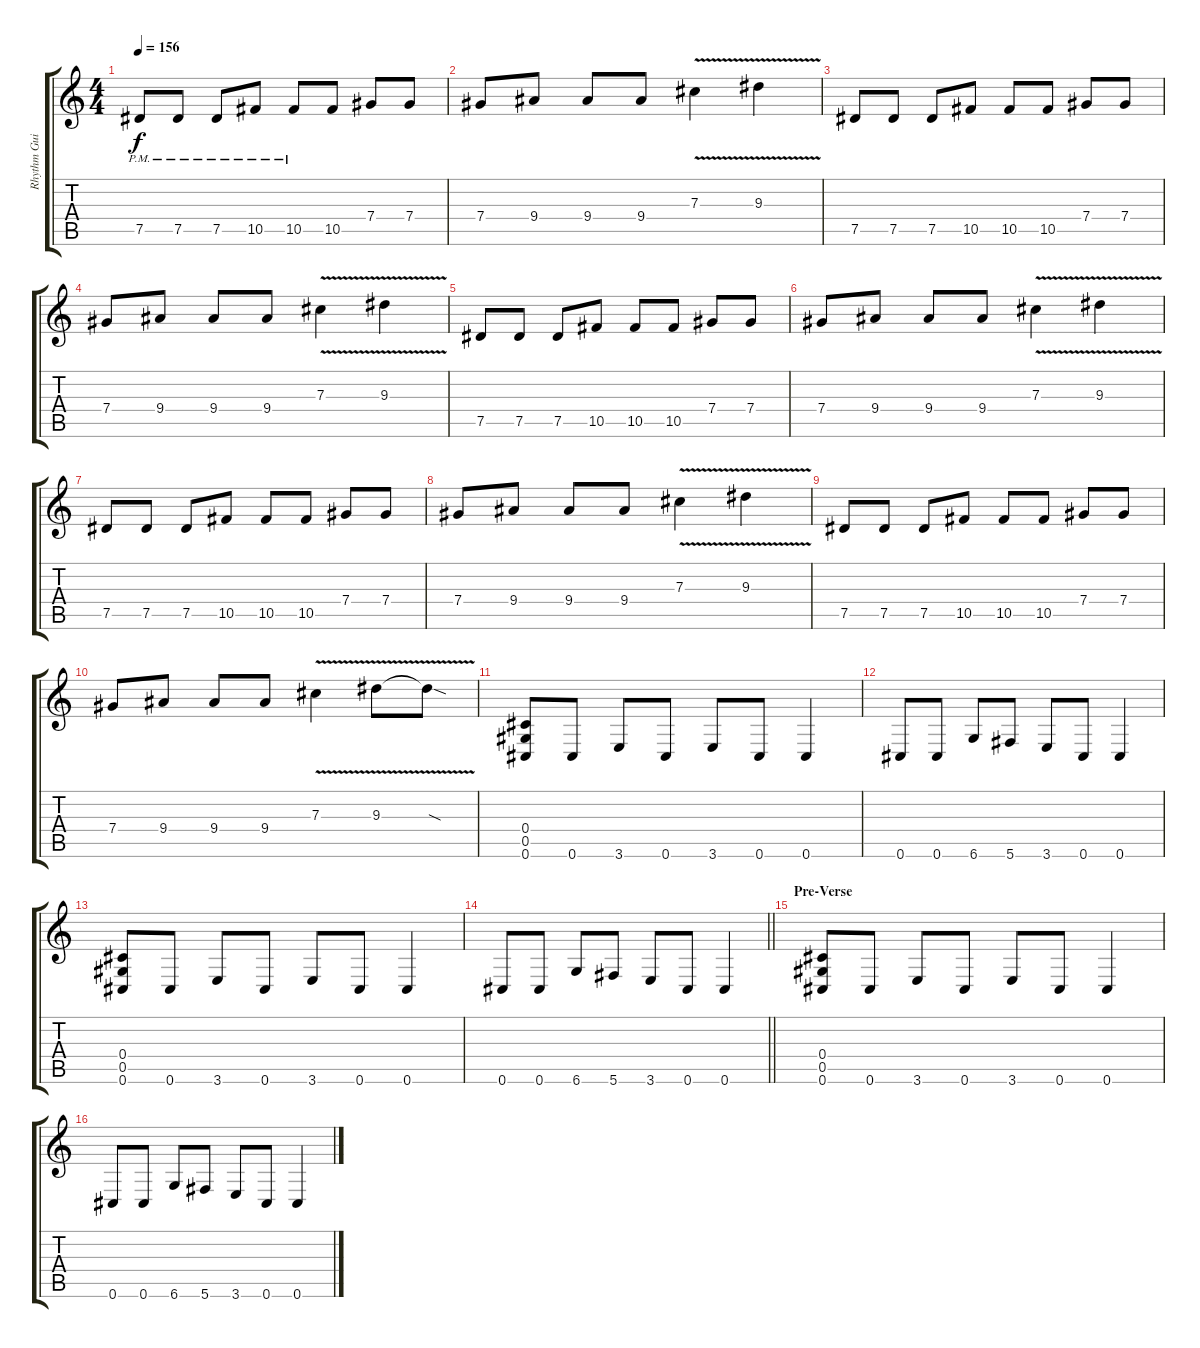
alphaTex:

\track ("Rhythm Guitar" "Rhythm Gui") {instrument distortionguitar}
\staff {score tabs}
\tuning (Eb4 Bb3 Gb3 Db3 Ab2 Db2) {hide}
\ts (4 4)
\tempo 156
\clef g2
\ks c
7.5{pm}.8{dy f} 7.5{pm}.8 7.5{pm}.8 10.5{pm}.8 10.5{pm}.8 10.5.8 7.4.8 7.4.8 |
7.4.8 9.4.8 9.4.8 9.4.8 7.3{v}.4 9.3{v}.4 |
7.5.8 7.5.8 7.5.8 10.5.8 10.5.8 10.5.8 7.4.8 7.4.8 |
7.4.8 9.4.8 9.4.8 9.4.8 7.3{v}.4 9.3{v}.4 |
7.5.8 7.5.8 7.5.8 10.5.8 10.5.8 10.5.8 7.4.8 7.4.8 |
7.4.8 9.4.8 9.4.8 9.4.8 7.3{v}.4 9.3{v}.4 |
7.5.8 7.5.8 7.5.8 10.5.8 10.5.8 10.5.8 7.4.8 7.4.8 |
7.4.8 9.4.8 9.4.8 9.4.8 7.3{v}.4 9.3{v}.4 |
7.5.8 7.5.8 7.5.8 10.5.8 10.5.8 10.5.8 7.4.8 7.4.8 |
7.4.8 9.4.8 9.4.8 9.4.8 7.3{v}.4 9.3{v}.8 9.3{sod t}.8 |
(0.4 0.5 0.6).8 0.6.8 3.6.8 0.6.8 3.6.8 0.6.8 0.6.4 |
0.6.8 0.6.8 6.6.8 5.6.8 3.6.8 0.6.8 0.6.4 |
(0.4 0.5 0.6).8 0.6.8 3.6.8 0.6.8 3.6.8 0.6.8 0.6.4 |
\barLineRight lightlight
0.6.8 0.6.8 6.6.8 5.6.8 3.6.8 0.6.8 0.6.4 |
\section ("" "Pre-Verse")
(0.4 0.5 0.6).8 0.6.8 3.6.8 0.6.8 3.6.8 0.6.8 0.6.4 |
0.6.8 0.6.8 6.6.8 5.6.8 3.6.8 0.6.8 0.6.4
